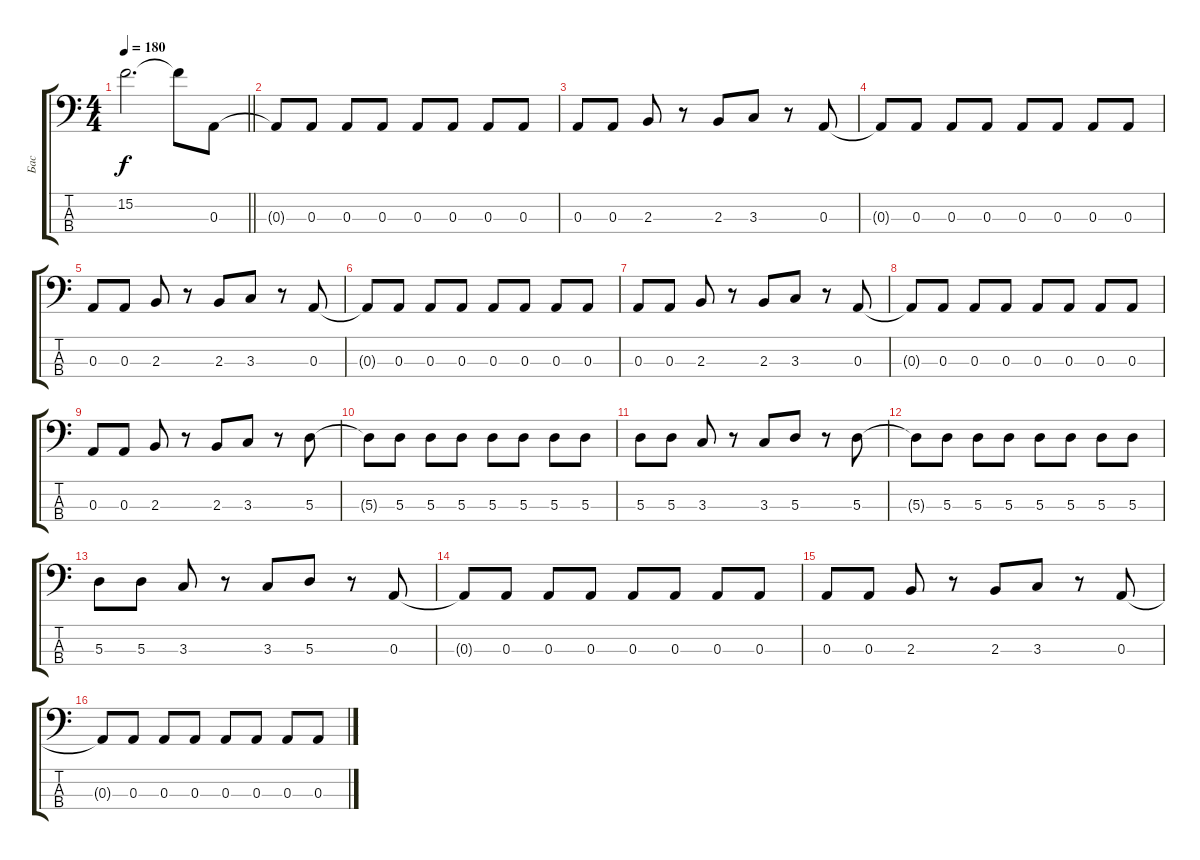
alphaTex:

\track ("Бас" "Бас") {instrument distortionguitar}
\staff {score tabs}
\tuning (G2 D2 A1 E1) {hide}
\ts (4 4)
\tempo 180
\clef f4
\barLineRight lightlight
\ks c
15.2{t}.2{d dy f} 15.2{t}.8 0.3.8{instrument electricbassfinger} |
0.3{t}.8 0.3.8 0.3.8 0.3.8 0.3.8 0.3.8 0.3.8 0.3.8 |
0.3.8 0.3.8 2.3.8 r.8 2.3.8 3.3.8 r.8 0.3.8 |
0.3{t}.8 0.3.8 0.3.8 0.3.8 0.3.8 0.3.8 0.3.8 0.3.8 |
0.3.8 0.3.8 2.3.8 r.8 2.3.8 3.3.8 r.8 0.3.8 |
0.3{t}.8 0.3.8 0.3.8 0.3.8 0.3.8 0.3.8 0.3.8 0.3.8 |
0.3.8 0.3.8 2.3.8 r.8 2.3.8 3.3.8 r.8 0.3.8 |
0.3{t}.8 0.3.8 0.3.8 0.3.8 0.3.8 0.3.8 0.3.8 0.3.8 |
0.3.8 0.3.8 2.3.8 r.8 2.3.8 3.3.8 r.8 5.3.8 |
5.3{t}.8 5.3.8 5.3.8 5.3.8 5.3.8 5.3.8 5.3.8 5.3.8 |
5.3.8 5.3.8 3.3.8 r.8 3.3.8 5.3.8 r.8 5.3.8 |
5.3{t}.8 5.3.8 5.3.8 5.3.8 5.3.8 5.3.8 5.3.8 5.3.8 |
5.3.8 5.3.8 3.3.8 r.8 3.3.8 5.3.8 r.8 0.3.8 |
0.3{t}.8 0.3.8 0.3.8 0.3.8 0.3.8 0.3.8 0.3.8 0.3.8 |
0.3.8 0.3.8 2.3.8 r.8 2.3.8 3.3.8 r.8 0.3.8 |
0.3{t}.8 0.3.8 0.3.8 0.3.8 0.3.8 0.3.8 0.3.8 0.3.8
